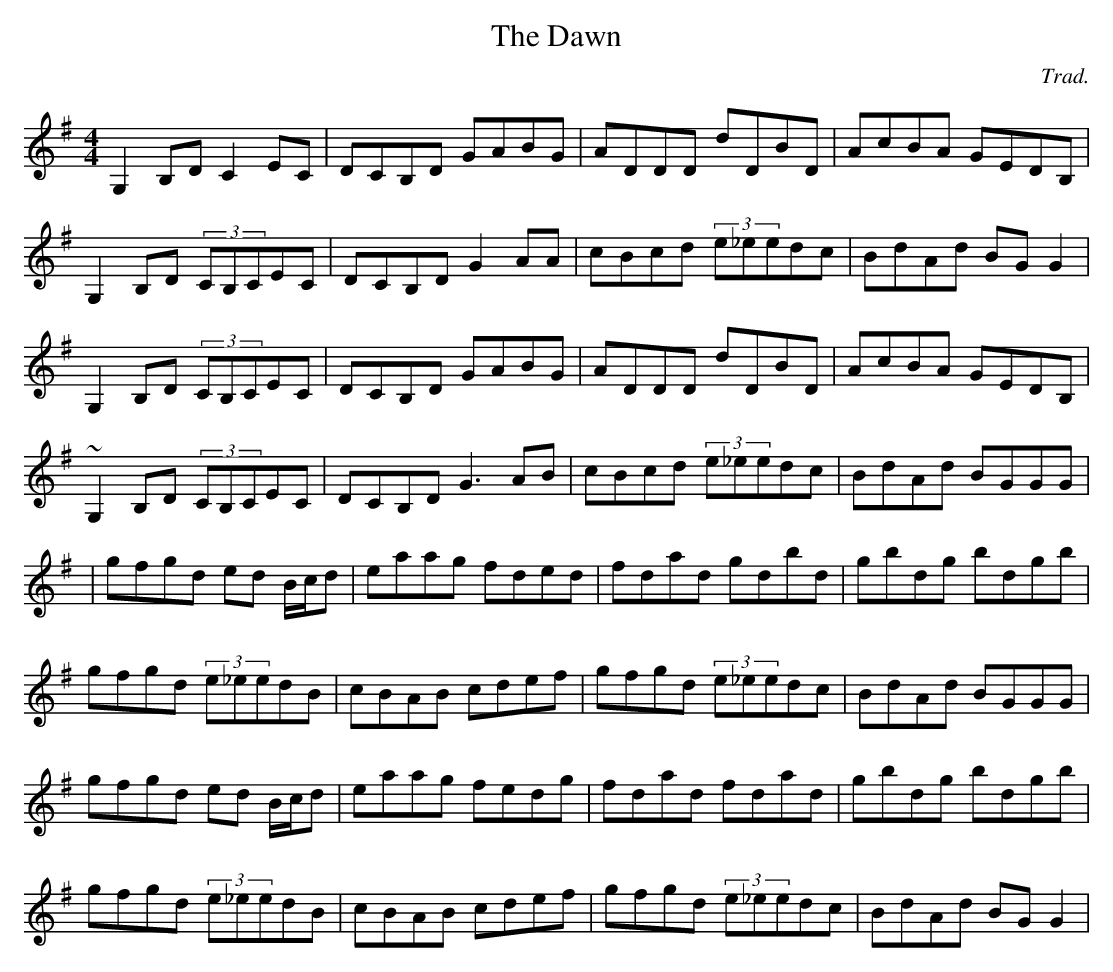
X:1
T:The Dawn
C:Trad.
M:4/4
K:G
G,2B,D C2EC|DCB,D GABG|ADDD dDBD|AcBA GEDB,|
G,2B,D (3CB,CEC|DCB,D G2AA|cBcd (3e_eedc|BdAd BGG2|
G,2B,D (3CB,CEC|DCB,D GABG|ADDD dDBD|AcBA GEDB,|
~G,2B,D (3CB,CEC|DCB,D G3AB|cBcd (3e_eedc|BdAd BGGG|
|gfgd ed B/c/d|eaag fded|fdad gdbd|gbdg bdgb|
gfgd (3e_eedB|cBAB cdef|gfgd (3e_eedc|BdAd BGGG|
gfgd ed B/c/d|eaag fedg|fdad fdad|gbdg bdgb|
gfgd (3e_eedB|cBAB cdef|gfgd (3e_eedc|BdAd BGG2|
